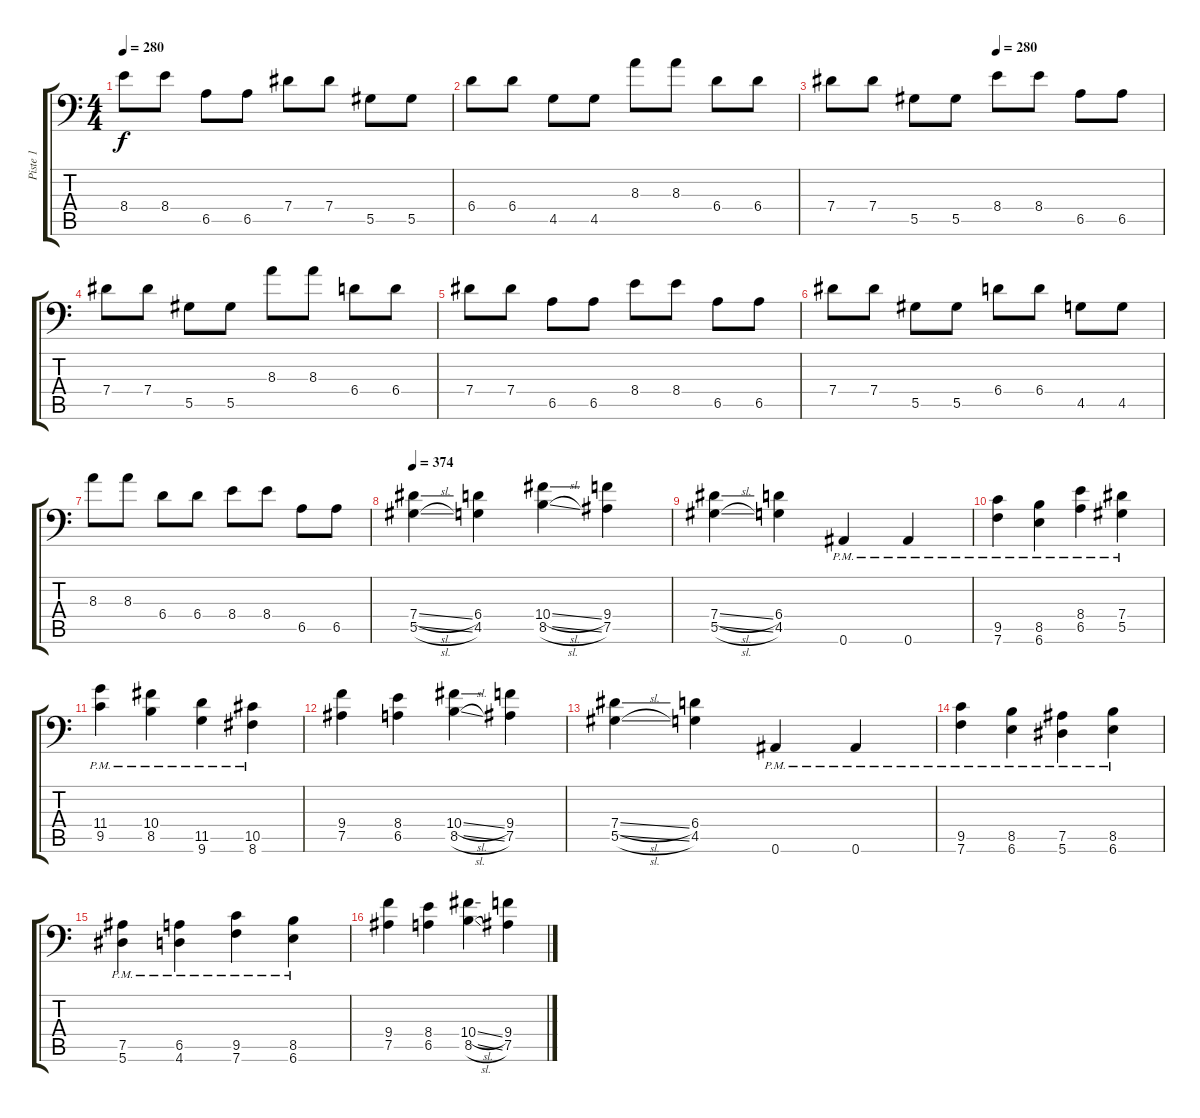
\track ("Piste 1" "Piste 1") {instrument distortionguitar}
\staff {score tabs}
\tuning (Bb3 F3 Db3 Ab2 Eb2 Bb1) {hide}
\ts (4 4)
\tempo 280
\clef f4
\ks c
8.4.8{dy f} 8.4.8 6.5.8 6.5.8 7.4.8 7.4.8 5.5.8 5.5.8 |
6.4.8 6.4.8 4.5.8 4.5.8 8.3.8 8.3.8 6.4.8 6.4.8 |
\tempo (280 0.5)
7.4.8 7.4.8 5.5.8 5.5.8 8.4.8 8.4.8 6.5.8 6.5.8 |
7.4.8 7.4.8 5.5.8 5.5.8 8.3.8 8.3.8 6.4.8 6.4.8 |
7.4.8 7.4.8 6.5.8 6.5.8 8.4.8 8.4.8 6.5.8 6.5.8 |
7.4.8 7.4.8 5.5.8 5.5.8 6.4.8 6.4.8 4.5.8 4.5.8 |
8.3.8 8.3.8 6.4.8 6.4.8 8.4.8 8.4.8 6.5.8 6.5.8 |
\tempo 374
(7.4{sl} 5.5{sl}).4 (6.4 4.5).4 (10.4{sl} 8.5{sl}).4 (9.4 7.5).4 |
(7.4{sl} 5.5{sl}).4 (6.4 4.5).4 0.6{pm}.4 0.6{pm}.4 |
(9.5{pm} 7.6{pm}).4 (8.5{pm} 6.6{pm}).4 (8.4{pm} 6.5{pm}).4 (7.4{pm} 5.5{pm}).4 |
(11.4{pm} 9.5{pm}).4 (10.4{pm} 8.5{pm}).4 (11.5{pm} 9.6{pm}).4 (10.5{pm} 8.6{pm}).4 |
(9.4 7.5).4 (8.4 6.5).4 (10.4{sl} 8.5{sl}).4 (9.4 7.5).4 |
(7.4{sl} 5.5{sl}).4 (6.4 4.5).4 0.6{pm}.4 0.6{pm}.4 |
(9.5{pm} 7.6{pm}).4 (8.5{pm} 6.6{pm}).4 (7.5{pm} 5.6{pm}).4 (8.5{pm} 6.6{pm}).4 |
(7.5{pm} 5.6{pm}).4 (6.5{pm} 4.6{pm}).4 (9.5{pm} 7.6{pm}).4 (8.5{pm} 6.6{pm}).4 |
(9.4 7.5).4 (8.4 6.5).4 (10.4{sl} 8.5{sl}).4 (9.4 7.5).4
